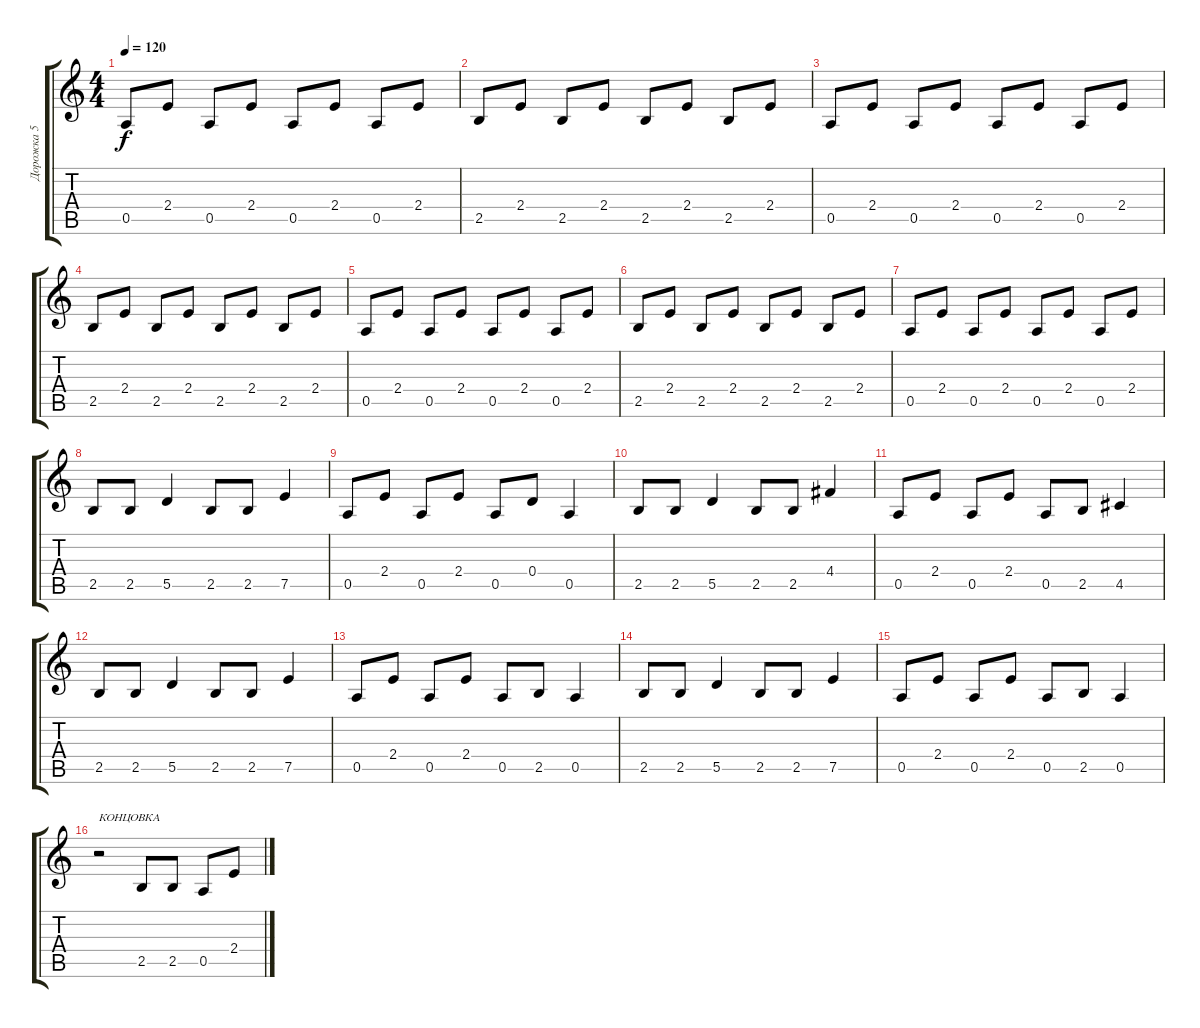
\track ("Дорожка 5" "Дорожка 5") {instrument electricbasspick}
\staff {score tabs}
\tuning (E4 B3 G3 D3 A2 E2) {hide}
\ts (4 4)
\tempo 120
\clef g2
\ks c
0.5.8{dy f} 2.4.8 0.5.8 2.4.8 0.5.8 2.4.8 0.5.8 2.4.8 |
2.5.8 2.4.8 2.5.8 2.4.8 2.5.8 2.4.8 2.5.8 2.4.8 |
0.5.8 2.4.8 0.5.8 2.4.8 0.5.8 2.4.8 0.5.8 2.4.8 |
2.5.8 2.4.8 2.5.8 2.4.8 2.5.8 2.4.8 2.5.8 2.4.8 |
0.5.8 2.4.8 0.5.8 2.4.8 0.5.8 2.4.8 0.5.8 2.4.8 |
2.5.8 2.4.8 2.5.8 2.4.8 2.5.8 2.4.8 2.5.8 2.4.8 |
0.5.8 2.4.8 0.5.8 2.4.8 0.5.8 2.4.8 0.5.8 2.4.8 |
2.5.8 2.5.8 5.5.4 2.5.8 2.5.8 7.5.4 |
0.5.8 2.4.8 0.5.8 2.4.8 0.5.8 0.4.8 0.5.4 |
2.5.8 2.5.8 5.5.4 2.5.8 2.5.8 4.4.4 |
0.5.8 2.4.8 0.5.8 2.4.8 0.5.8 2.5.8 4.5.4 |
2.5.8 2.5.8 5.5.4 2.5.8 2.5.8 7.5.4 |
0.5.8 2.4.8 0.5.8 2.4.8 0.5.8 2.5.8 0.5.4 |
2.5.8 2.5.8 5.5.4 2.5.8 2.5.8 7.5.4 |
0.5.8 2.4.8 0.5.8 2.4.8 0.5.8 2.5.8 0.5.4 |
r.2{txt "КОНЦОВКА"} 2.5.8 2.5.8 0.5.8 2.4.8
